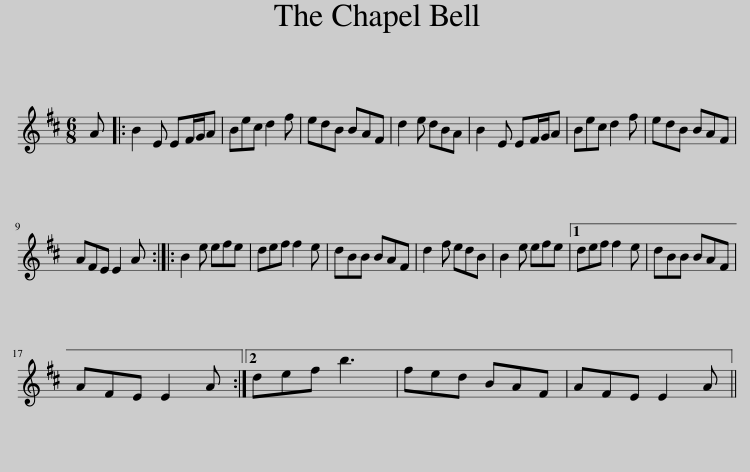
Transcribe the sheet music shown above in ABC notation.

X:1
L:1/8
M:6/8
I:linebreak $
K:D
V:1 treble
V:1
 A |: B2 E EF/G/A | Bec d2 f | edB BAF | d2 e dBA | %5
 B2 E EF/G/A | Bec d2 f | edB BAF |$ AFE E2 A :: B2 e efe | %10
 def f2 e | dBB BAF | d2 f edB | B2 e efe |1 def f2 e | %15
 dBB BAF |$ AFE E2 A :|2 def b3 | fed BAF | AFE E2 A || %20
